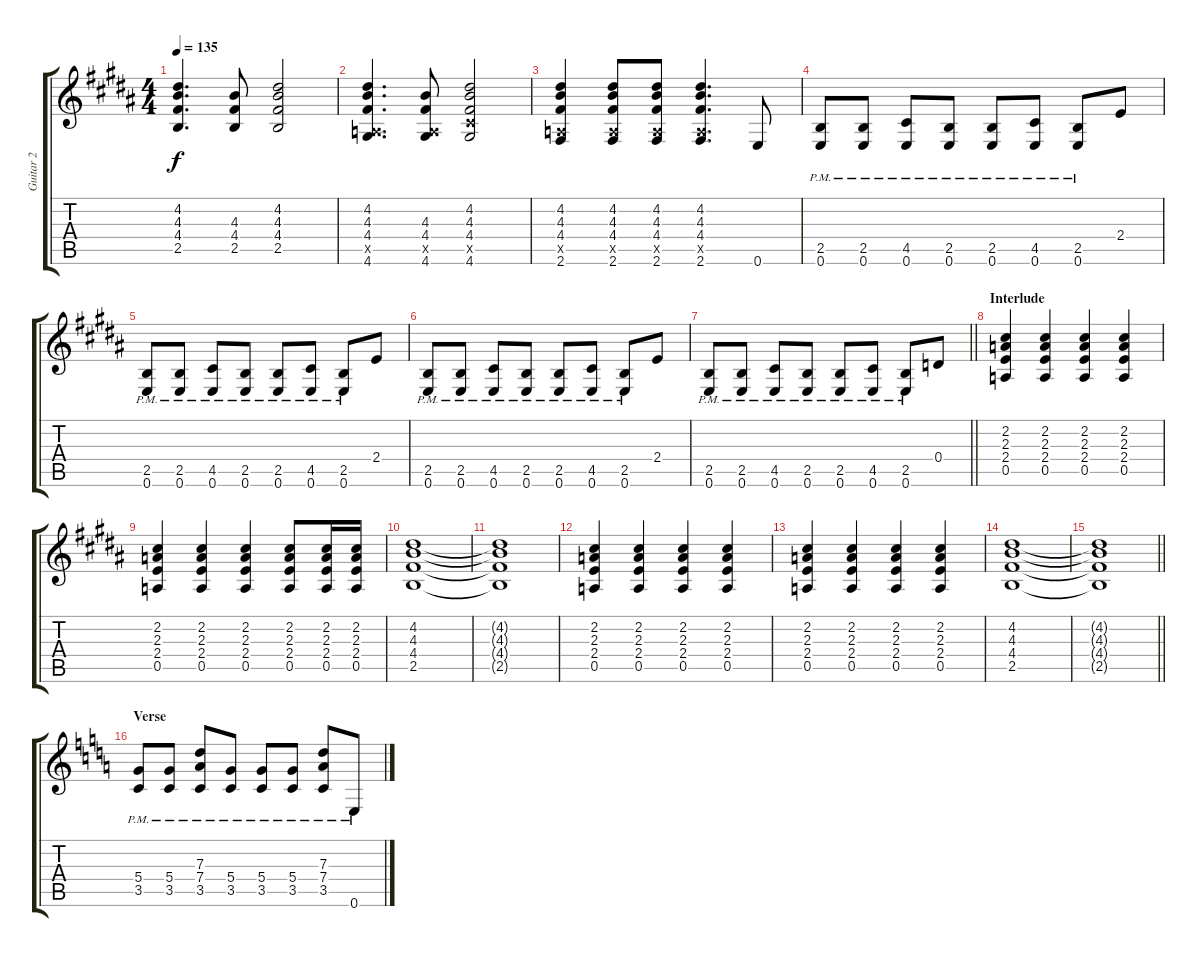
\track ("Guitar 2" "Guitar 2") {instrument distortionguitar}
\staff {score tabs}
\tuning (E4 B3 G3 D3 A2 E2) {hide}
\ts (4 4)
\tempo 135
\clef g2
\ks b
(4.2 4.3 4.4 2.5).4{d dy f} (4.3 4.4 2.5).8 (4.2 4.3 4.4 2.5).2 |
(4.2 4.3 4.4 0.5{x} 4.6).4{d} (4.3 4.4 0.5{x} 4.6).8 (4.2 4.3 4.4 4.5{x} 4.6).2 |
(4.2 4.3 4.4 0.5{x} 2.6).4 (4.2 4.3 4.4 0.5{x} 2.6).8 (4.2 4.3 4.4 0.5{x} 2.6).8 (4.2 4.3 4.4 0.5{x} 2.6).4{d} 0.6.8 |
(2.5{pm} 0.6{pm}).8 (2.5{pm} 0.6{pm}).8 (4.5{pm} 0.6{pm}).8 (2.5{pm} 0.6{pm}).8 (2.5{pm} 0.6{pm}).8 (4.5{pm} 0.6{pm}).8 (2.5{pm} 0.6{pm}).8 2.4.8 |
(2.5{pm} 0.6{pm}).8 (2.5{pm} 0.6{pm}).8 (4.5{pm} 0.6{pm}).8 (2.5{pm} 0.6{pm}).8 (2.5{pm} 0.6{pm}).8 (4.5{pm} 0.6{pm}).8 (2.5{pm} 0.6{pm}).8 2.4.8 |
(2.5{pm} 0.6{pm}).8 (2.5{pm} 0.6{pm}).8 (4.5{pm} 0.6{pm}).8 (2.5{pm} 0.6{pm}).8 (2.5{pm} 0.6{pm}).8 (4.5{pm} 0.6{pm}).8 (2.5{pm} 0.6{pm}).8 2.4.8 |
\barLineRight lightlight
(2.5{pm} 0.6{pm}).8 (2.5{pm} 0.6{pm}).8 (4.5{pm} 0.6{pm}).8 (2.5{pm} 0.6{pm}).8 (2.5{pm} 0.6{pm}).8 (4.5{pm} 0.6{pm}).8 (2.5{pm} 0.6{pm}).8 0.4.8 |
\section ("" "Interlude")
(2.2 2.3 2.4 0.5).4 (2.2 2.3 2.4 0.5).4 (2.2 2.3 2.4 0.5).4 (2.2 2.3 2.4 0.5).4 |
(2.2 2.3 2.4 0.5).4 (2.2 2.3 2.4 0.5).4 (2.2 2.3 2.4 0.5).4 (2.2 2.3 2.4 0.5).8 (2.2 2.3 2.4 0.5).16 (2.2 2.3 2.4 0.5).16 |
(4.2 4.3 4.4 2.5).1 |
(4.2{t} 4.3{t} 4.4{t} 2.5{t}).1 |
(2.2 2.3 2.4 0.5).4 (2.2 2.3 2.4 0.5).4 (2.2 2.3 2.4 0.5).4 (2.2 2.3 2.4 0.5).4 |
(2.2 2.3 2.4 0.5).4 (2.2 2.3 2.4 0.5).4 (2.2 2.3 2.4 0.5).4 (2.2 2.3 2.4 0.5).4 |
(4.2 4.3 4.4 2.5).1 |
\barLineRight lightlight
(4.2{t} 4.3{t} 4.4{t} 2.5{t}).1 |
\section ("" "Verse")
\ks c
(5.4{pm} 3.5{pm}).8 (5.4{pm} 3.5{pm}).8 (7.3{pm} 7.4{pm} 3.5{pm}).8 (5.4{pm} 3.5{pm}).8 (5.4{pm} 3.5{pm}).8 (5.4{pm} 3.5{pm}).8 (7.3{pm} 7.4{pm} 3.5{pm}).8 0.6{pm}.8
